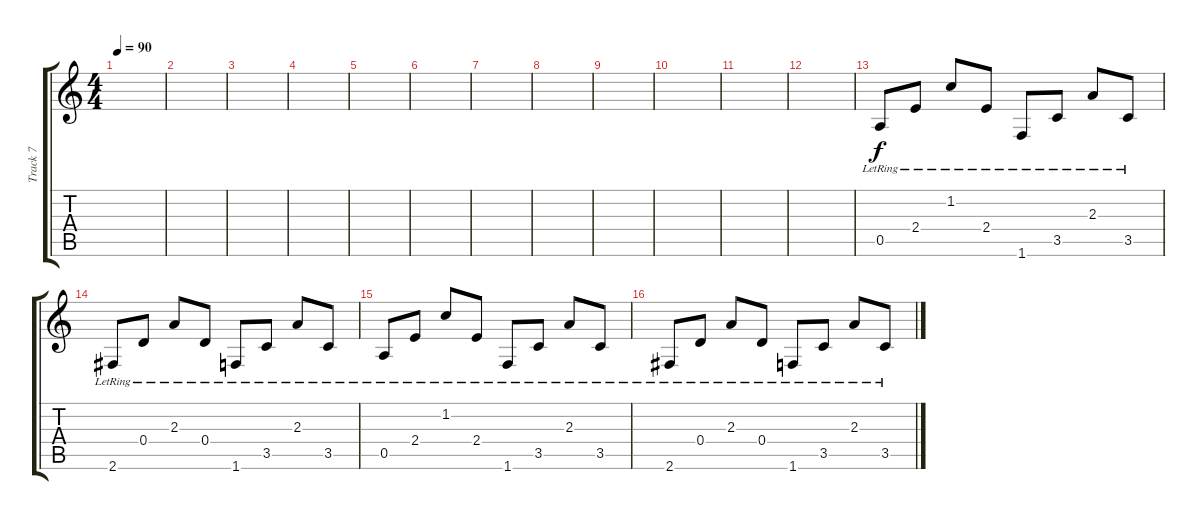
\track ("Track 7" "Track 7") {instrument acousticguitarsteel}
\staff {score tabs}
\tuning (E4 B3 G3 D3 A2 E2) {hide}
\ts (4 4)
\tempo 90
\clef g2
\ks c
|
|
|
|
|
|
|
|
|
|
|
|
0.5{lr}.8 2.4{lr}.8 1.2{lr}.8 2.4{lr}.8 1.6{lr}.8 3.5{lr}.8 2.3{lr}.8 3.5{lr}.8 |
2.6{lr}.8 0.4{lr}.8 2.3{lr}.8 0.4{lr}.8 1.6{lr}.8 3.5{lr}.8 2.3{lr}.8 3.5{lr}.8 |
0.5{lr}.8 2.4{lr}.8 1.2{lr}.8 2.4{lr}.8 1.6{lr}.8 3.5{lr}.8 2.3{lr}.8 3.5{lr}.8 |
2.6{lr}.8 0.4{lr}.8 2.3{lr}.8 0.4{lr}.8 1.6{lr}.8 3.5{lr}.8 2.3{lr}.8 3.5{lr}.8
